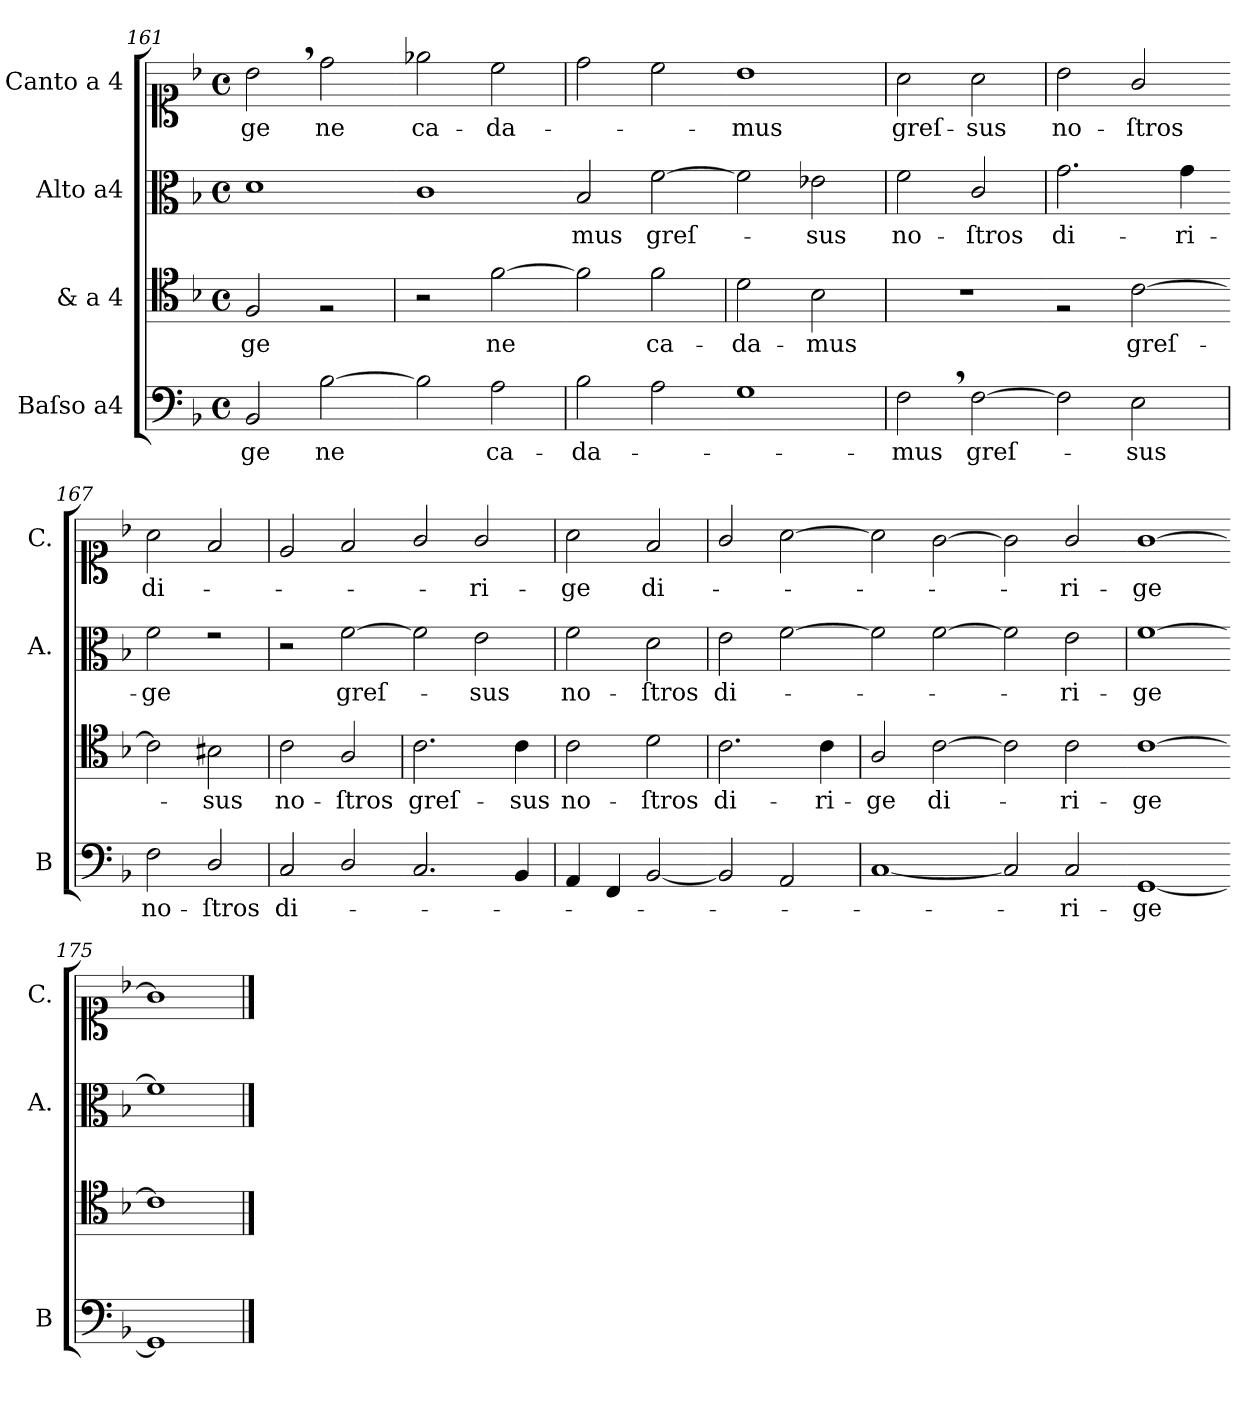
**kern	**text	**kern	**text	**kern	**text	**kern	**text
*part4	*part4	*part3	*part3	*part2	*part2	*part1	*part1
*staff4	*staff4	*staff3	*staff3	*staff2	*staff2	*staff1	*staff1
*I"Baſso a4	*	*I"& a 4	*	*I"Alto a4	*	*I"Canto a 4	*
*I'B	*	*	*	*I'A.	*	*I'C.	*
*clefF4	*	*clefC4	*	*clefC3	*	*clefC1	*
*k[b-]	*	*k[b-]	*	*k[b-]	*	*k[b-]	*
*M4/4	*	*M4/4	*	*M4/4	*	*M4/4	*
*met(c)	*	*met(c)	*	*met(c)	*	*met(c)	*
=161	=161	=161	=161	=161	=161	=161	=161
2BB-/	-ge	2F/	-ge	1d	.	2b-,<\	-ge
[2B-	ne	2rF	.	.	.	2dd\	ne
=162-	=162-	=162	=162-	=162-	=162-	=162-	=162-
2B-]	.	2r	.	1c	.	2ee-X\	ca-
2A\	ca-	[2f	ne	.	.	2cc\	-da-
=163	=163	=163-	=163	=163-	=163	=163	=163
2B-\	-da-	2f]	.	2B-/	-mus	2dd\	.
2A\	.	2f\	ca-	[2f	greſ-	2cc\	.
=164-	=164-	=164	=164-	=164-	=164-	=164-	=164-
1G	.	2d\	-da-	2f]	.	1b-	-mus
.	.	2B-\	-mus	2e-\	-sus	.	.
=165	=165	=165	=165	=165	=165	=165	=165
2F,<\	-mus	1r	.	2f\	no-	2a\	greſ-
[2F	greſ-	.	.	2c/	-ſtros	2a\	-sus
=166-	=166	=166	=166	=166	=166	=166	=166
2F]	.	2rF	.	2.g\	di-	2b-\	no-
2E\	-sus	[2c	greſ-	.	.	2g/	-ſtros
.	.	.	.	4g\	-ri-	.	.
=167	=167-	=167-	=167-	=167-	=167-	=167-	=167-
2F\	no-	2c]	.	2f\	-ge	2a\	di-
2D/	-ſtros	2B#X\	-sus	2re	.	2f/	.
=168	=168	=168	=168	=168	=168	=168	=168
2C/	di-	2c\	no-	2r	.	2e/	.
2D/	.	2A/	-ſtros	[2f	greſ-	2f/	.
=169-	=169-	=169	=169-	=169-	=169-	=169-	=169-
!	!	!	!LO:LY:i	!	!	!	!
2.C/	.	2.c\	greſ-	2f]	.	2g/	.
.	.	.	.	2e\	-sus	2g/	-ri-
!	!	!	!LO:LY:i	!	!	!	!
4BB-/	.	4c\	-sus	.	.	.	.
=170	=170	=170	=170	=170	=170	=170	=170
!	!	!	!LO:LY:i	!	!	!	!
4AA/	.	2c\	no-	2f\	no-	2a\	-ge
4FF/	.	.	.	.	.	.	.
!	!	!	!LO:LY:i	!	!	!	!
[2BB-	.	2d\	-ſtros	2d\	-ſtros	2f/	di-
=171-	=171	=171	=171	=171	=171	=171	=171
2BB-]	.	2.c\	di-	2e\	di-	2g/	.
2AA/	.	.	.	[2f	.	[2a	.
.	.	4c\	-ri-	.	.	.	.
=172	=172-	=172	=172-	=172-	=172-	=172-	=172-
[1C	.	2A/	-ge	2f]	.	2a]	.
.	.	[2c	di-	[2f	.	[2g	.
=173-	=173-	=173-	=173-	=173-	=173-	=173-	=173-
2C]	.	2c]	.	2f]	.	2g]	.
2C/	-ri-	2c\	-ri-	2e\	-ri-	2g/	-ri-
=174-	=174-	=174-	=174-	=174	=174-	=174-	=174-
[1GG	-ge	[1c	-ge	[1f	-ge	[1g	-ge
=175-	=175-	=175-	=175-	=175-	=175-	=175-	=175-
1GG]	.	1c]	.	1f]	.	1g]	.
==	==	==	==	==	==	==	==
*-	*-	*-	*-	*-	*-	*-	*-
